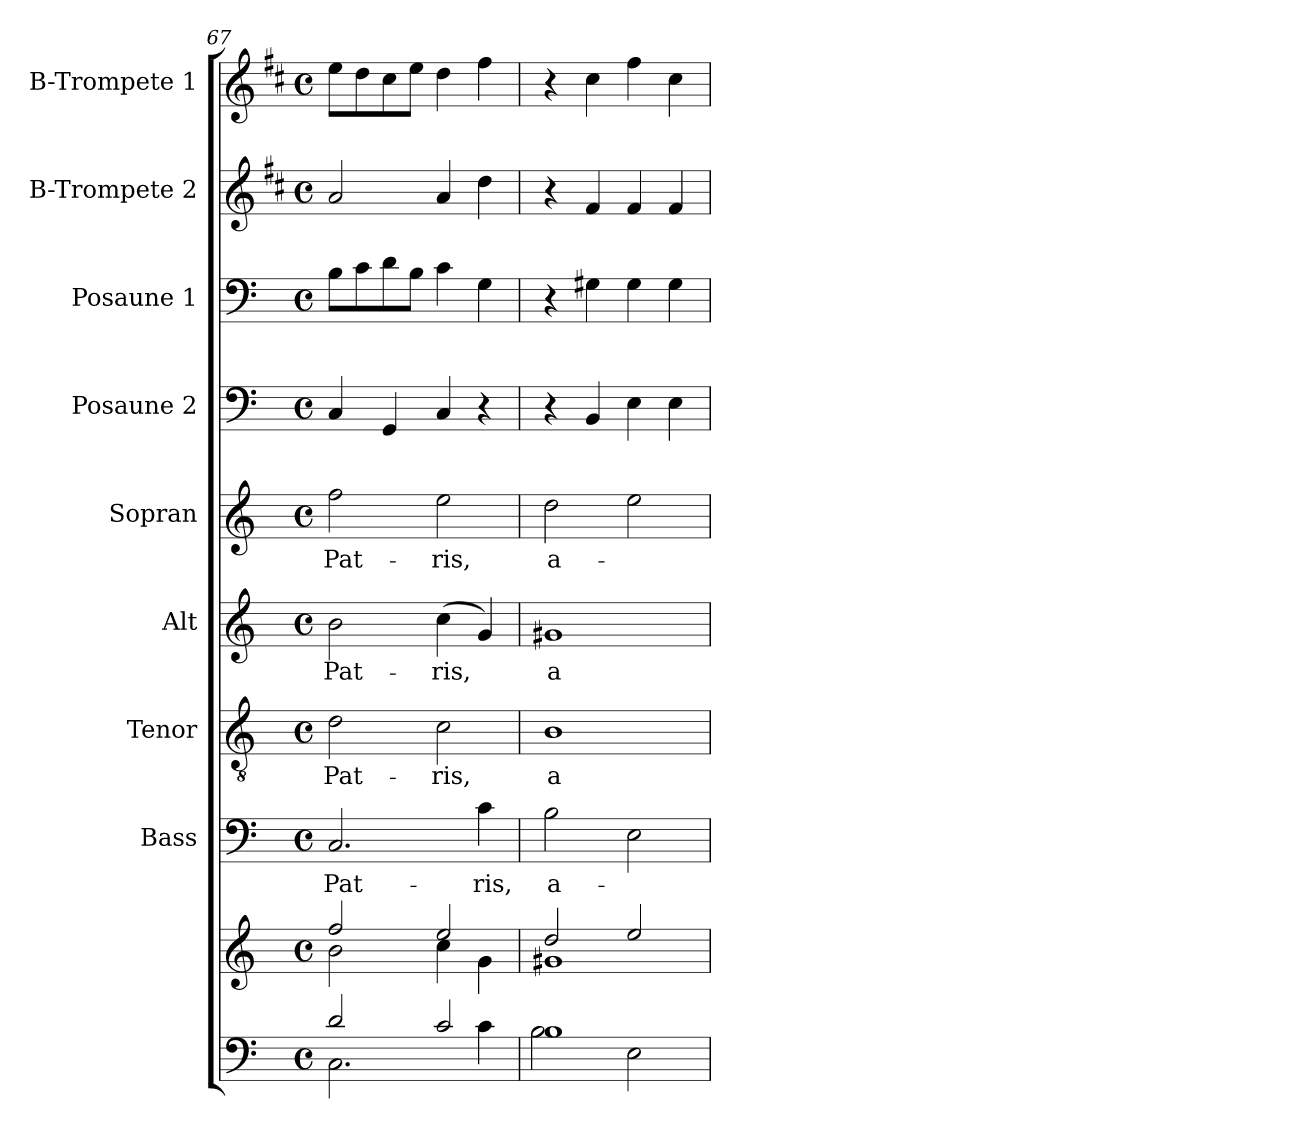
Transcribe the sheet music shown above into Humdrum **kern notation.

**kern	**kern	**kern	**text	**kern	**text	**kern	**text	**kern	**text	**kern	**kern	**kern	**kern
*part9	*part9	*part8	*part8	*part7	*part7	*part6	*part6	*part5	*part5	*part4	*part3	*part2	*part1
*staff10	*staff9	*staff8	*staff8	*staff7	*staff7	*staff6	*staff6	*staff5	*staff5	*staff4	*staff3	*staff2	*staff1
*	*	*I"Bass	*	*I"Tenor	*	*I"Alt	*	*I"Sopran	*	*I"Posaune 2	*I"Posaune 1	*I"B-Trompete 2	*I"B-Trompete 1
*	*	*I'B.	*	*I'T.	*	*I'A.	*	*I'S.	*	*I'Pos. 2	*I'Pos. 1	*I'B Trp. 2	*I'B Trp. 1
!!LO:PB:g=z
*clefF4	*clefG2	*clefF4	*	*clefGv2	*	*clefG2	*	*clefG2	*	*clefF4	*clefF4	*clefG2	*clefG2
*	*	*	*	*	*	*	*	*	*	*	*	*ITrd1c2	*ITrd1c2
*k[]	*k[]	*k[]	*	*k[]	*	*k[]	*	*k[]	*	*k[]	*k[]	*k[]	*k[]
*C:	*C:	*C:	*	*C:	*	*C:	*	*C:	*	*C:	*C:	*C:	*C:
*M4/4	*M4/4	*M4/4	*	*M4/4	*	*M4/4	*	*M4/4	*	*M4/4	*M4/4	*M4/4	*M4/4
*met(c)	*met(c)	*met(c)	*	*met(c)	*	*met(c)	*	*met(c)	*	*met(c)	*met(c)	*met(c)	*met(c)
=67	=67	=67	=67	=67	=67	=67	=67	=67	=67	=67	=67	=67	=67
*^	*^	*	*	*	*	*	*	*	*	*	*	*	*
!	!	!	!	!	!LO:LY:b	!	!LO:LY:b	!	!LO:LY:b	!	!LO:LY:b	!	!	!	!
2d/	2.C\	2ff/	2b\	2.C/	Pat-	2d\	Pat-	2b\	Pat-	2ff\	Pat-	4C/	8B\L	2g/	8dd\L
.	.	.	.	.	.	.	.	.	.	.	.	.	8c\	.	8cc\
.	.	.	.	.	.	.	.	.	.	.	.	4GG/	8d\	.	8b\
.	.	.	.	.	.	.	.	.	.	.	.	.	8B\J	.	8dd\J
!	!	!	!	!	!	!	!LO:LY:b	!	!LO:LY:b	!	!LO:LY:b	!	!	!	!
2c/	.	2ee/	4cc\	.	.	2c\	-ris,	(>4cc\	-ris,	2ee\	-ris,	4C/	4c\	4g/	4cc\
!	!	!	!	!	!LO:LY:b	!	!	!	!	!	!	!	!	!	!
.	4c\	.	4g\	4c\	-ris,	.	.	4g/)	.	.	.	4r	4G\	4cc\	4ee\
=68	=68	=68	=68	=68	=68	=68	=68	=68	=68	=68	=68	=68	=68	=68	=68
!	!	!	!	!	!LO:LY:b	!	!LO:LY:b	!	!LO:LY:b	!	!LO:LY:b	!	!	!	!
1B	2B\	2dd/	1g#X	2B\	a-	1B	a-	1g#X	a-	2dd\	a-	4r	4r	4r	4r
.	.	.	.	.	.	.	.	.	.	.	.	4BB/	4G#X\	4e/	4b\
.	2E\	2ee/	.	2E\	.	.	.	.	.	2ee\	.	4E\	4G#\	4e/	4ee\
.	.	.	.	.	.	.	.	.	.	.	.	4E\	4G#\	4e/	4b\
*v	*v	*	*	*	*	*	*	*	*	*	*	*	*	*	*
*	*v	*v	*	*	*	*	*	*	*	*	*	*	*	*
=	=	=	=	=	=	=	=	=	=	=	=	=	=
*-	*-	*-	*-	*-	*-	*-	*-	*-	*-	*-	*-	*-	*-
